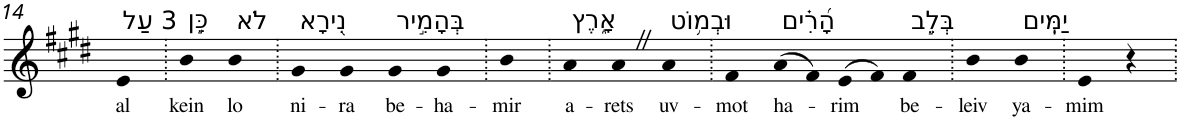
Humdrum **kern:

**kern	**text
*part1	*part1
*staff1	*staff1
*I"Piano	*
*I'Pno	*
!!LO:PB:g=z
*clefG2	*
*k[f#c#g#d#]	*
*E:	*
=14	=14
!LO:TX:a:t=3 עַל	!
!	!LO:LY:b
4e	al
=15.	=15.
!LO:TX:a:t=כֵּ֣ן	!
!	!LO:LY:b
4b	kein
!LO:TX:a:t=לֹא	!
!	!LO:LY:b
4b	lo
=16.	=16.
!LO:TX:a:t=נִ֭ירָא	!
!	!LO:LY:b
4g#	ni-
!	!LO:LY:b
4g#	-ra
!LO:TX:a:t=בְּהָמִ֣יר	!
!	!LO:LY:b
4g#	be-
!	!LO:LY:b
4g#	-ha-
=17.	=17.
!	!LO:LY:b
4b	-mir
=18.	=18.
!LO:TX:a:t=אָ֑רֶץ	!
!	!LO:LY:b
4a	a-
!	!LO:LY:b
4aZ	-rets
!LO:TX:a:t=וּבְמ֥וֹט	!
!	!LO:LY:b
4a	uv-
=19.	=19.
!	!LO:LY:b
4f#	-mot
!LO:TX:a:t=הָ֝רִ֗ים	!
!	!LO:LY:b
(>8a	ha-
8f#)	.
!	!LO:LY:b
(>8e	-rim
8f#)	.
!LO:TX:a:t=בְּלֵ֣ב	!
!	!LO:LY:b
4f#	be-
=20.	=20.
!	!LO:LY:b
4b	-leiv
!LO:TX:a:t=יַמִּֽים	!
!	!LO:LY:b
4b	ya-
=21.	=21.
!	!LO:LY:b
4e	-mim
4r	.
=.	=.
*-	*-
